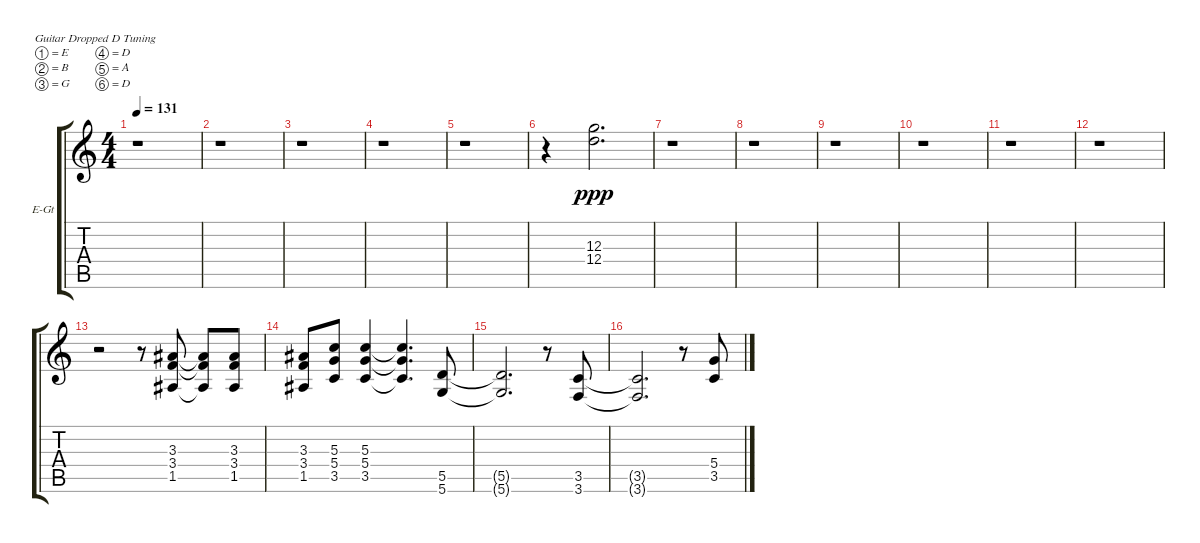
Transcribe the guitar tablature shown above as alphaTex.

\bracketExtendMode groupsimilarinstruments
\firstSystemTrackNameOrientation horizontal
\otherSystemsTrackNameOrientation horizontal
\track ("lead" "E-Gt") {instrument acousticgrandpiano}
\staff {score tabs}
\tuning (E4 B3 G3 D3 A2 D2)
\displaytranspose 12
\ts (4 4)
\tempo 131
\clef g2
\ks c
r.1{dy ppp} |
r.1 |
r.1 |
r.1 |
r.1 |
r.4 (12.3 12.4).2{d} |
r.1 |
r.1 |
r.1 |
r.1 |
r.1 |
r.1 |
r.2 r.8 (3.3 3.4 1.5).8 (3.3{t} 3.4{t} 1.5{t}).8 (3.3 3.4 1.5).8 |
(3.3 3.4 1.5).8 (5.3 5.4 3.5).8 (5.3 5.4 3.5).4 (5.3{t} 5.4{t} 3.5{t}).4{d} (5.5 5.6).8 |
(5.5{t} 5.6{t}).2{d} r.8 (3.5 3.6).8 |
(3.5{t} 3.6{t}).2{d} r.8 (5.4 3.5).8
